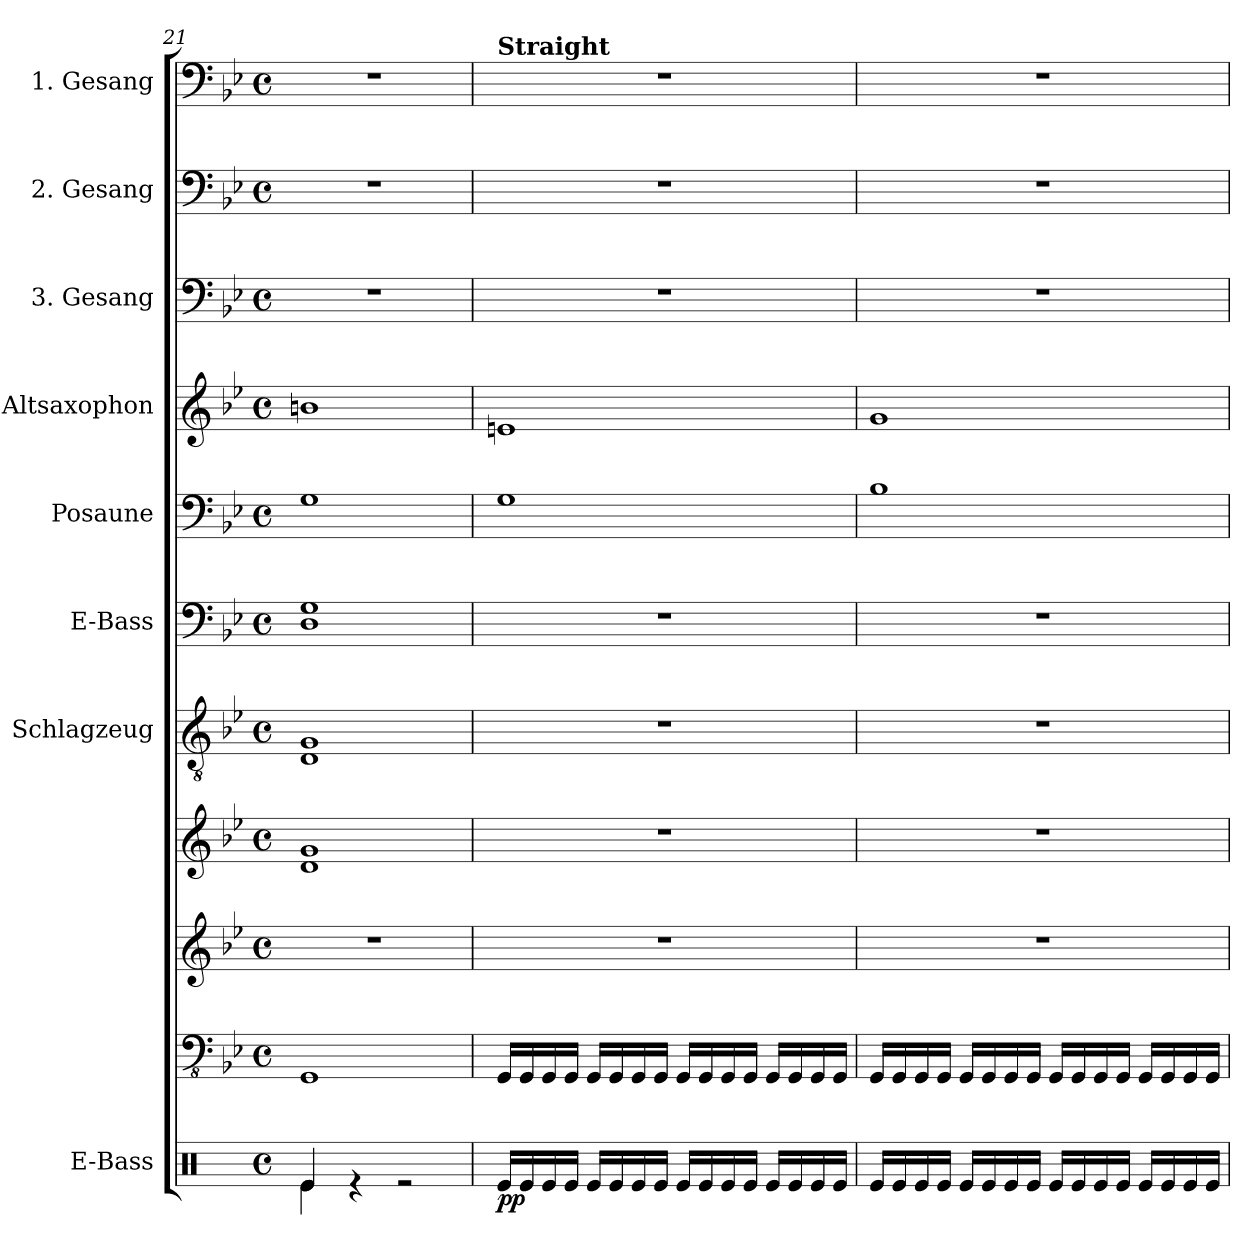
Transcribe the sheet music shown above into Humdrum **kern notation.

**kern	**kern	**dynam	**kern	**kern	**kern	**kern	**kern	**kern	**kern	**kern	**kern	**dynam
*part9	*part9	*part9	*part8	*part8	*part7	*part6	*part5	*part4	*part3	*part2	*part1	*part1
*staff11	*staff10	*staff10/11	*staff9	*staff8	*staff7	*staff6	*staff5	*staff4	*staff3	*staff2	*staff1	*staff1
*I"E-Bass	*	*	*	*	*I"Schlagzeug	*I"E-Bass	*I"Posaune	*I"Altsaxophon	*I"3. Gesang	*I"2. Gesang	*I"1. Gesang	*
*I'E-B.	*	*	*	*	*I'Schl.	*I'E-B.	*I'Pos.	*I'A. Sax.	*I'3. G.	*I'2. G.	*I'1. G.	*
*clefX	*clefFv4	*	*clefG2	*clefG2	*clefGv2	*	*clefF4	*clefG2	*clefF4	*clefF4	*clefF4	*
*	*	*	*	*	*	*	*	*ITrd5c9	*	*	*	*
*k[]	*k[b-e-]	*	*k[b-e-]	*k[b-e-]	*k[b-e-]	*k[b-e-]	*k[b-e-]	*k[b-e-a-d-g-]	*k[b-e-]	*k[b-e-]	*k[b-e-]	*
*M4/4	*M4/4	*	*M4/4	*M4/4	*M4/4	*M4/4	*M4/4	*M4/4	*M4/4	*M4/4	*M4/4	*
*met(c)	*met(c)	*	*met(c)	*met(c)	*met(c)	*met(c)	*met(c)	*met(c)	*met(c)	*met(c)	*met(c)	*
=21	=21	=21	=21	=21	=21	=21	=21	=21	=21	=21	=21	=21
*^	*	*	*	*	*	*	*	*	*	*	*	*
4Re/	4Re\	1GGG	.	1r	1d 1g	1D 1G	1D 1G	1G	1dn	1r	1r	1r	.
4re	2.ryy	.	.	.	.	.	.	.	.	.	.	.	.
2re	.	.	.	.	.	.	.	.	.	.	.	.	.
*v	*v	*	*	*	*	*	*	*	*	*	*	*	*
=22	=22	=22	=22	=22	=22	=22	=22	=22	=22	=22	=22	=22
!	!	!	!	!	!	!	!	!	!	!	!LO:TX:a:B:t=Straight	!
!	!	!LO:DY:b=2	!	!	!	!	!	!	!	!	!	!
!	!	!LO:DY:n=1:b	!	!	!	!	!	!	!	!	!	!LO:DY:a
16Re/LL	16GGG/LL	p p	1r	1r	1r	1r	1G	1Gn	1r	1r	1r	M.M. = 130
16Re/	16GGG/	.	.	.	.	.	.	.	.	.	.	.
16Re/	16GGG/	.	.	.	.	.	.	.	.	.	.	.
16Re/JJ	16GGG/JJ	.	.	.	.	.	.	.	.	.	.	.
16Re/LL	16GGG/LL	.	.	.	.	.	.	.	.	.	.	.
16Re/	16GGG/	.	.	.	.	.	.	.	.	.	.	.
16Re/	16GGG/	.	.	.	.	.	.	.	.	.	.	.
16Re/JJ	16GGG/JJ	.	.	.	.	.	.	.	.	.	.	.
16Re/LL	16GGG/LL	.	.	.	.	.	.	.	.	.	.	.
16Re/	16GGG/	.	.	.	.	.	.	.	.	.	.	.
16Re/	16GGG/	.	.	.	.	.	.	.	.	.	.	.
16Re/JJ	16GGG/JJ	.	.	.	.	.	.	.	.	.	.	.
16Re/LL	16GGG/LL	.	.	.	.	.	.	.	.	.	.	.
16Re/	16GGG/	.	.	.	.	.	.	.	.	.	.	.
16Re/	16GGG/	.	.	.	.	.	.	.	.	.	.	.
16Re/JJ	16GGG/JJ	.	.	.	.	.	.	.	.	.	.	.
=23	=23	=23	=23	=23	=23	=23	=23	=23	=23	=23	=23	=23
16Re/LL	16GGG/LL	.	1r	1r	1r	1r	1B-	1B-	1r	1r	1r	.
16Re/	16GGG/	.	.	.	.	.	.	.	.	.	.	.
16Re/	16GGG/	.	.	.	.	.	.	.	.	.	.	.
16Re/JJ	16GGG/JJ	.	.	.	.	.	.	.	.	.	.	.
16Re/LL	16GGG/LL	.	.	.	.	.	.	.	.	.	.	.
16Re/	16GGG/	.	.	.	.	.	.	.	.	.	.	.
16Re/	16GGG/	.	.	.	.	.	.	.	.	.	.	.
16Re/JJ	16GGG/JJ	.	.	.	.	.	.	.	.	.	.	.
16Re/LL	16GGG/LL	.	.	.	.	.	.	.	.	.	.	.
16Re/	16GGG/	.	.	.	.	.	.	.	.	.	.	.
16Re/	16GGG/	.	.	.	.	.	.	.	.	.	.	.
16Re/JJ	16GGG/JJ	.	.	.	.	.	.	.	.	.	.	.
16Re/LL	16GGG/LL	.	.	.	.	.	.	.	.	.	.	.
16Re/	16GGG/	.	.	.	.	.	.	.	.	.	.	.
16Re/	16GGG/	.	.	.	.	.	.	.	.	.	.	.
16Re/JJ	16GGG/JJ	.	.	.	.	.	.	.	.	.	.	.
=	=	=	=	=	=	=	=	=	=	=	=	=
*-	*-	*-	*-	*-	*-	*-	*-	*-	*-	*-	*-	*-
